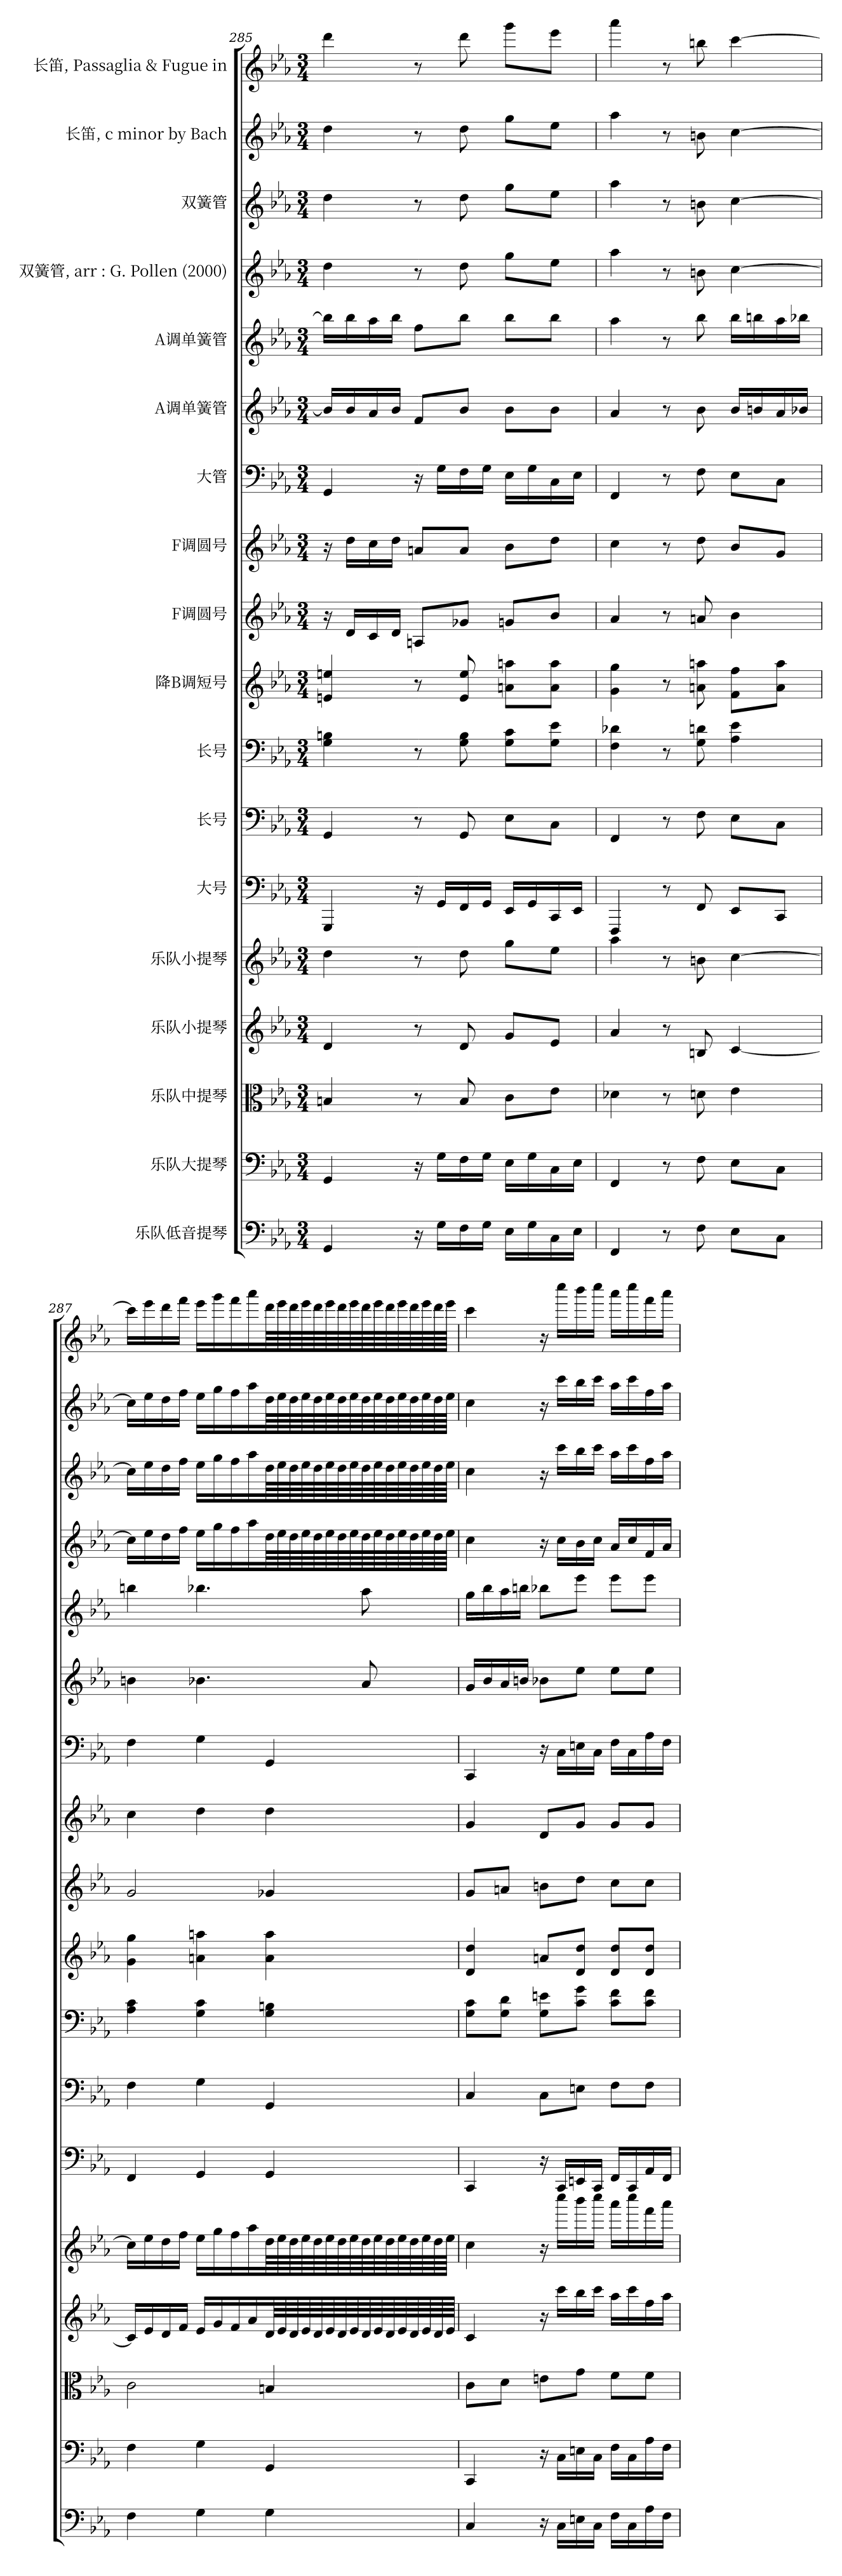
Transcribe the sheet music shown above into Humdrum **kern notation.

**kern	**kern	**kern	**kern	**kern	**kern	**kern	**kern	**kern	**kern	**kern	**kern	**kern	**kern	**kern	**kern	**kern	**kern
*part18	*part17	*part16	*part15	*part14	*part13	*part12	*part11	*part10	*part9	*part8	*part7	*part6	*part5	*part4	*part3	*part2	*part1
*staff18	*staff17	*staff16	*staff15	*staff14	*staff13	*staff12	*staff11	*staff10	*staff9	*staff8	*staff7	*staff6	*staff5	*staff4	*staff3	*staff2	*staff1
*I"乐队低音提琴	*I"乐队大提琴	*I"乐队中提琴	*I"乐队小提琴	*I"乐队小提琴	*I"大号	*I"长号	*I"长号	*I"降B调短号	*I"F调圆号	*I"F调圆号	*I"大管	*I"A调单簧管	*I"A调单簧管	*I"双簧管, arr :  G. Pollen (2000)	*I"双簧管	*I"长笛, c minor by Bach	*I"长笛, Passaglia &amp; Fugue in
!!LO:PB:g=z
*clefF4	*clefF4	*clefC3	*clefG2	*clefG2	*clefF4	*clefF4	*clefF4	*clefG2	*clefG2	*clefG2	*clefF4	*clefG2	*clefG2	*clefG2	*clefG2	*clefG2	*clefG2
*ITrd7c12	*	*	*	*	*	*	*	*ITrd1c2	*ITrd4c7	*ITrd4c7	*	*ITrd2c3	*ITrd2c3	*	*	*	*
*k[b-e-a-]	*k[b-e-a-]	*k[b-e-a-]	*k[b-e-a-]	*k[b-e-a-]	*k[b-e-a-]	*k[b-e-a-]	*k[b-e-a-]	*k[b-e-a-d-g-]	*k[b-e-a-d-]	*k[b-e-a-d-]	*k[b-e-a-]	*k[]	*k[]	*k[b-e-a-]	*k[b-e-a-]	*k[b-e-a-]	*k[b-e-a-]
*M3/4	*M3/4	*M3/4	*M3/4	*M3/4	*M3/4	*M3/4	*M3/4	*M3/4	*M3/4	*M3/4	*M3/4	*M3/4	*M3/4	*M3/4	*M3/4	*M3/4	*M3/4
=285	=285	=285	=285	=285	=285	=285	=285	=285	=285	=285	=285	=285	=285	=285	=285	=285	=285
4GGG/	4GG/	4Bn/	4d/	4dd\	4GGG/	4GG/	4G\ 4Bn\	4dn/ 4ddn/	16r	16r	4GG/	16g/LL]	16gg\LL]	4dd\	4dd\	4dd\	4ddd\
.	.	.	.	.	.	.	.	.	16G/LL	16g\LL	.	16g/	16gg\	.	.	.	.
.	.	.	.	.	.	.	.	.	16F/	16f\	.	16f/	16ff\	.	.	.	.
.	.	.	.	.	.	.	.	.	16G/JJ	16g\JJ	.	16g/JJ	16gg\JJ	.	.	.	.
16r	16r	8r	8r	8r	16r	8r	8r	8r	8Dn/L	8dn/L	16r	8d/L	8dd\L	8r	8r	8r	8r
16GG\LL	16G\LL	.	.	.	16GG/LL	.	.	.	.	.	16G\LL	.	.	.	.	.	.
16FF\	16F\	8B/	8d/	8dd\	16FF/	8GG/	8G\ 8B\	8d/ 8dd/	8c-X/J	8d/J	16F\	8g/J	8gg\J	8dd\	8dd\	8dd\	8ddd\
16GG\JJ	16G\JJ	.	.	.	16GG/JJ	.	.	.	.	.	16G\JJ	.	.	.	.	.	.
*	*	*	*	*	*	*	*	*	*	*	*	*	*	*	*	*	*MM35
16EE-\LL	16E-\LL	8c\L	8g/L	8gg\L	16EE-/LL	8E-\L	8G\ 8c\L	8gn\ 8ggn\L	8cn/L	8e-\L	16E-\LL	8g\L	8gg\L	8gg\L	8gg\L	8gg\L	8ggg\L
16GG\	16G\	.	.	.	16GG/	.	.	.	.	.	16G\	.	.	.	.	.	.
16CC\	16C\	8e-\J	8e-/J	8ee-\J	16CC/	8C\J	8G\ 8e-\J	8g\ 8gg\J	8e-/J	8g\J	16C\	8g\J	8gg\J	8ee-\J	8ee-\J	8ee-\J	8eee-\J
16EE-\JJ	16E-\JJ	.	.	.	16EE-/JJ	.	.	.	.	.	16E-\JJ	.	.	.	.	.	.
=286	=286	=286	=286	=286	=286	=286	=286	=286	=286	=286	=286	=286	=286	=286	=286	=286	=286
4FFF/	4FF/	4d-X\	4a-/	4aa-\	4FFF/	4FF/	4F\ 4d-X\	4f\ 4ff\	4d-/	4f\	4FF/	4f/	4ff\	4aa-\	4aa-\	4aa-\	4aaa-\
*	*	*	*	*	*	*	*	*	*	*	*	*	*	*	*	*	*MM20
8r	8r	8r	8r	8r	8r	8r	8r	8r	8r	8r	8r	8r	8r	8r	8r	8r	8r
*	*	*	*	*	*	*	*	*	*	*	*	*	*	*	*	*	*MM40
8FF\	8F\	8dn\	8Bn/	8bn\	8FF/	8F\	8G\ 8dn\	8gn\ 8ggn\	8dn/	8g\	8F\	8g\	8gg\	8bn\	8bn\	8bn\	8bbn\
8EE-\L	8E-\L	4e-\	[4c/	[4cc\	8EE-/L	8E-\L	4A-\ 4e-\	8e-\ 8ee-\L	4e-\	8e-/L	8E-\L	16g/LL	16gg\LL	[4cc\	[4cc\	[4cc\	[4ccc\
.	.	.	.	.	.	.	.	.	.	.	.	16g#X/	16gg#X\	.	.	.	.
8CC\J	8C\J	.	.	.	8CC/J	8C\J	.	8g\ 8gg\J	.	8c/J	8C\J	16f/	16ff\	.	.	.	.
.	.	.	.	.	.	.	.	.	.	.	.	16gn/JJ	16ggn\JJ	.	.	.	.
!!LO:PB:g=z
=287	=287	=287	=287	=287	=287	=287	=287	=287	=287	=287	=287	=287	=287	=287	=287	=287	=287
4FF\	4F\	2c\	16c/LL]	16cc\LL]	4FF/	4F\	4A-\ 4c\	4f\ 4ff\	2c/	4f\	4F\	4g#X\	4gg#X\	16cc\LL]	16cc\LL]	16cc\LL]	16ccc\LL]
.	.	.	16e-/	16ee-\	.	.	.	.	.	.	.	.	.	16ee-\	16ee-\	16ee-\	16eee-\
.	.	.	16d/	16dd\	.	.	.	.	.	.	.	.	.	16dd\	16dd\	16dd\	16ddd\
.	.	.	16f/JJ	16ff\JJ	.	.	.	.	.	.	.	.	.	16ff\JJ	16ff\JJ	16ff\JJ	16fff\JJ
4GG\	4G\	.	16e-/LL	16ee-\LL	4GG/	4G\	4G\ 4c\	4gn\ 4ggn\	.	4g\	4G\	4.gn\	4.ggn\	16ee-\LL	16ee-\LL	16ee-\LL	16eee-\LL
.	.	.	16g/	16gg\	.	.	.	.	.	.	.	.	.	16gg\	16gg\	16gg\	16ggg\
.	.	.	16f/	16ff\	.	.	.	.	.	.	.	.	.	16ff\	16ff\	16ff\	16fff\
.	.	.	16a-/	16aa-\	.	.	.	.	.	.	.	.	.	16aa-\	16aa-\	16aa-\	16aaa-\
4GG\	4GG/	4Bn/	64d/LL	64dd\LL	4GG/	4GG/	4G\ 4Bn\	4g\ 4gg\	4c-X/	4g\	4GG/	.	.	64dd\LL	64dd\LL	64dd\LL	64ddd\LL
.	.	.	64e-/	64ee-\	.	.	.	.	.	.	.	.	.	64ee-\	64ee-\	64ee-\	64eee-\
.	.	.	64d/	64dd\	.	.	.	.	.	.	.	.	.	64dd\	64dd\	64dd\	64ddd\
.	.	.	64e-/	64ee-\	.	.	.	.	.	.	.	.	.	64ee-\	64ee-\	64ee-\	64eee-\
.	.	.	64d/	64dd\	.	.	.	.	.	.	.	.	.	64dd\	64dd\	64dd\	64ddd\
.	.	.	64e-/	64ee-\	.	.	.	.	.	.	.	.	.	64ee-\	64ee-\	64ee-\	64eee-\
.	.	.	64d/	64dd\	.	.	.	.	.	.	.	.	.	64dd\	64dd\	64dd\	64ddd\
.	.	.	64e-/	64ee-\	.	.	.	.	.	.	.	.	.	64ee-\	64ee-\	64ee-\	64eee-\
.	.	.	64d/	64dd\	.	.	.	.	.	.	.	8f/	8ff\	64dd\	64dd\	64dd\	64ddd\
.	.	.	64e-/	64ee-\	.	.	.	.	.	.	.	.	.	64ee-\	64ee-\	64ee-\	64eee-\
.	.	.	64d/	64dd\	.	.	.	.	.	.	.	.	.	64dd\	64dd\	64dd\	64ddd\
.	.	.	64e-/	64ee-\	.	.	.	.	.	.	.	.	.	64ee-\	64ee-\	64ee-\	64eee-\
.	.	.	64d/	64dd\	.	.	.	.	.	.	.	.	.	64dd\	64dd\	64dd\	64ddd\
.	.	.	64e-/	64ee-\	.	.	.	.	.	.	.	.	.	64ee-\	64ee-\	64ee-\	64eee-\
.	.	.	64d/	64dd\	.	.	.	.	.	.	.	.	.	64dd\	64dd\	64dd\	64ddd\
.	.	.	64e-/JJJJ	64ee-\JJJJ	.	.	.	.	.	.	.	.	.	64ee-\JJJJ	64ee-\JJJJ	64ee-\JJJJ	64eee-\JJJJ
!!LO:PB:g=z
=288	=288	=288	=288	=288	=288	=288	=288	=288	=288	=288	=288	=288	=288	=288	=288	=288	=288
4CC/	4CC/	8c\L	4c/	4cc\	4CC/	4C/	8G\ 8c\L	4c/ 4cc/	8c/L	4c/	4CC/	16e/LL	16ee\LL	4cc\	4cc\	4cc\	4ccc\
.	.	.	.	.	.	.	.	.	.	.	.	16g/	16gg\	.	.	.	.
.	.	8d\J	.	.	.	.	8G\ 8d\J	.	8dn/J	.	.	16f/	16ff\	.	.	.	.
.	.	.	.	.	.	.	.	.	.	.	.	16g#X/JJ	16gg#X\JJ	.	.	.	.
16r	16r	8en\L	16r	16r	16r	8C\L	8G\ 8en\L	8gn/L	8en\L	8G/L	16r	8gn\L	8ggn\L	16r	16r	16r	16r
16CC\LL	16C\LL	.	16ccc\LL	16cccc\LL	16CC/LL	.	.	.	.	.	16C\LL	.	.	16cc\LL	16ccc\LL	16ccc\LL	16cccc\LL
16EEn\	16En\	8g\J	16bb-\	16bbb-\	16EEn/	8En\J	8c\ 8g\J	8c/ 8cc/J	8g\J	8c/J	16En\	8cc\J	8ccc\J	16b-\	16bb-\	16bb-\	16bbb-\
16CC\JJ	16C\JJ	.	16ccc\JJ	16cccc\JJ	16CC/JJ	.	.	.	.	.	16C\JJ	.	.	16cc\JJ	16ccc\JJ	16ccc\JJ	16cccc\JJ
16FF\LL	16F\LL	8f\L	16aa-\LL	16aaa-\LL	16FF/LL	8F\L	8c\ 8f\L	8c/ 8cc/L	8f\L	8c/L	16F\LL	8cc\L	8ccc\L	16a-/LL	16aa-\LL	16aa-\LL	16aaa-\LL
16CC\	16C\	.	16ccc\	16cccc\	16CC/	.	.	.	.	.	16C\	.	.	16cc/	16ccc\	16ccc\	16cccc\
16AA-\	16A-\	8f\J	16ff\	16fff\	16AA-/	8F\J	8c\ 8f\J	8c/ 8cc/J	8f\J	8c/J	16A-\	8cc\J	8ccc\J	16f/	16ff\	16ff\	16fff\
16FF\JJ	16F\JJ	.	16aa-\JJ	16aaa-\JJ	16FF/JJ	.	.	.	.	.	16F\JJ	.	.	16a-/JJ	16aa-\JJ	16aa-\JJ	16aaa-\JJ
=	=	=	=	=	=	=	=	=	=	=	=	=	=	=	=	=	=
*-	*-	*-	*-	*-	*-	*-	*-	*-	*-	*-	*-	*-	*-	*-	*-	*-	*-
